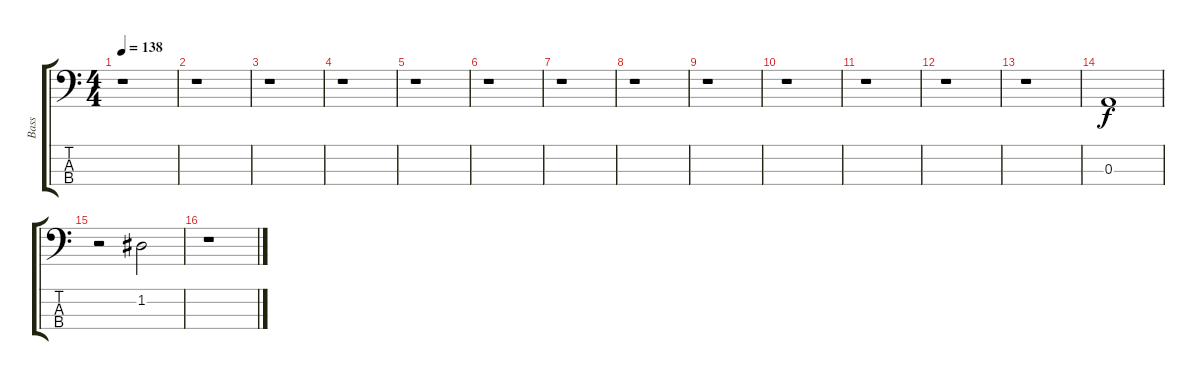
\track ("Bass" "Bass") {instrument electricbasspick}
\staff {score tabs}
\tuning (G2 D2 A1 E1) {hide}
\ts (4 4)
\tempo 138
\tempo 210
\tempo 138
\clef f4
\ks c
r.1{dy f instrument electricbasspick} |
r.1 |
r.1 |
r.1 |
r.1 |
r.1 |
r.1 |
r.1 |
r.1 |
r.1 |
r.1 |
r.1 |
r.1 |
0.3.1 |
r.2 1.2.2 |
r.1
